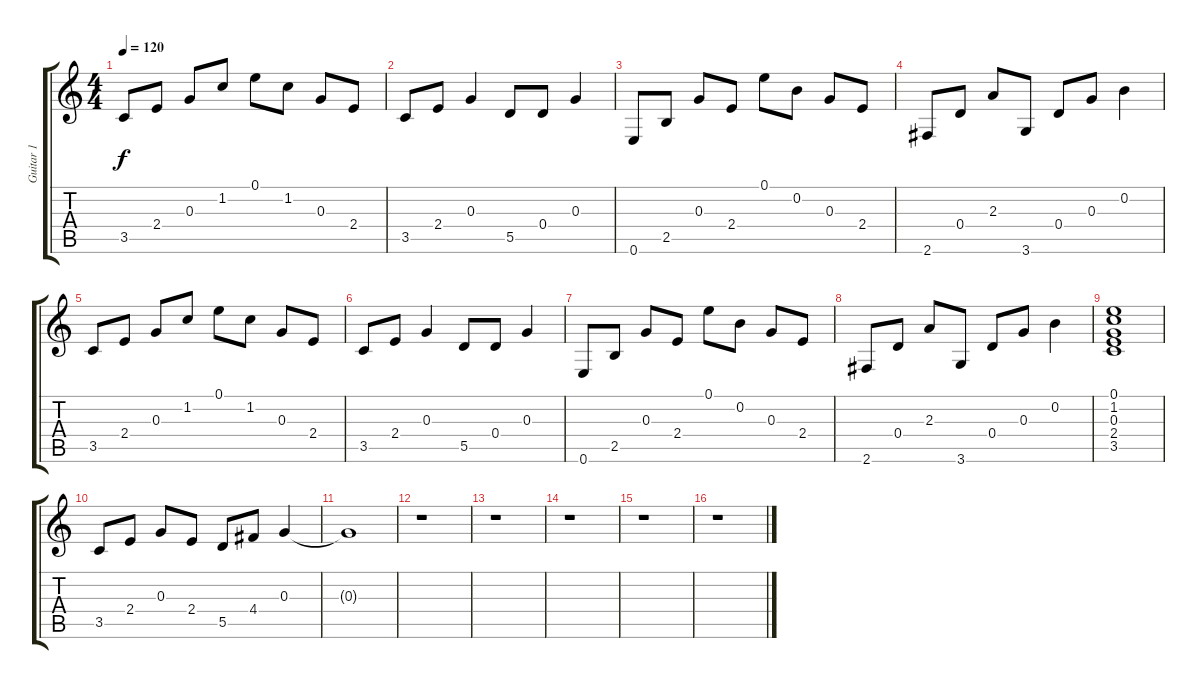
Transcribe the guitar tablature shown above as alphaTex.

\track ("Guitar 1" "Guitar 1") {instrument electricguitarclean}
\staff {score tabs}
\tuning (E4 B3 G3 D3 A2 E2) {hide}
\ts (4 4)
\tempo 120
\clef g2
\ks c
3.5.8{dy f} 2.4.8 0.3.8 1.2.8 0.1.8 1.2.8 0.3.8 2.4.8 |
3.5.8 2.4.8 0.3.4 5.5.8 0.4.8 0.3.4 |
0.6.8 2.5.8 0.3.8 2.4.8 0.1.8 0.2.8 0.3.8 2.4.8 |
2.6.8 0.4.8 2.3.8 3.6.8 0.4.8 0.3.8 0.2.4 |
3.5.8 2.4.8 0.3.8 1.2.8 0.1.8 1.2.8 0.3.8 2.4.8 |
3.5.8 2.4.8 0.3.4 5.5.8 0.4.8 0.3.4 |
0.6.8 2.5.8 0.3.8 2.4.8 0.1.8 0.2.8 0.3.8 2.4.8 |
2.6.8 0.4.8 2.3.8 3.6.8 0.4.8 0.3.8 0.2.4 |
(0.1 1.2 0.3 2.4 3.5).1 |
3.5.8 2.4.8 0.3.8 2.4.8 5.5.8 4.4.8 0.3.4 |
0.3{t}.1 |
r.1 |
r.1 |
r.1 |
r.1 |
r.1
